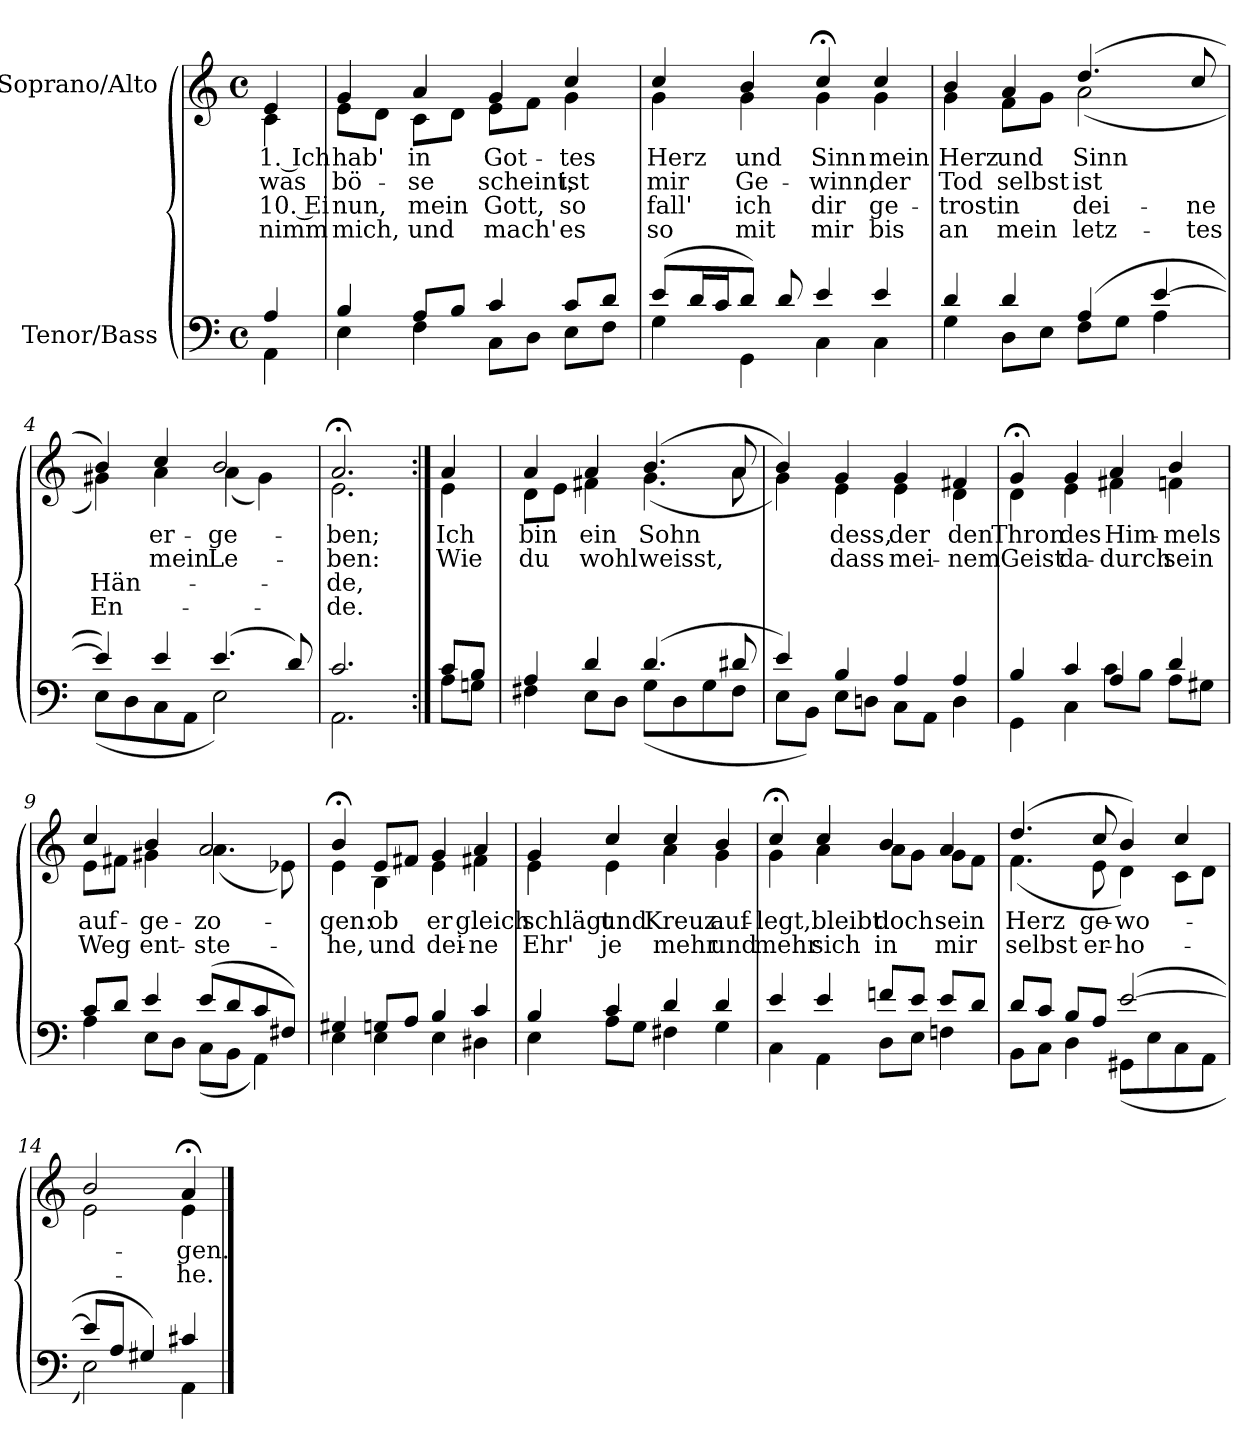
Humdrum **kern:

**kern	**kern	**text	**text	**text	**text
*part2	*part1	*part1	*part1	*part1	*part1
*staff2	*staff1	*staff1	*staff1	*staff1	*staff1
*I"Tenor/Bass	*I"Soprano/Alto	*	*	*	*
*clefF4	*clefG2	*	*	*	*
*k[]	*k[]	*	*	*	*
*M4/4	*M4/4	*	*	*	*
*met(c)	*met(c)	*	*	*	*
=	=	=	=	=	=
*^	*	*	*	*	*
!	!	!	!LO:LY:b	!LO:LY:b	!LO:LY:b	!LO:LY:b
*	*	*^	*	*	*	*
4A/	4AA\	4e/	4c\	1. Ich	was	10. Ei	nimm
=1	=1	=1	=1	=1	=1	=1	=1
!	!	!	!	!LO:LY:b	!LO:LY:b	!LO:LY:b	!LO:LY:b
4B/	4E\	4g/	8e\L	hab'	bö-	nun,	mich,
.	.	.	8d\J	.	.	.	.
!	!	!	!	!LO:LY:b	!LO:LY:b	!LO:LY:b	!LO:LY:b
8A/L	4F\	4a/	8c\L	in	-se	mein	und
8B/J	.	.	8d\J	.	.	.	.
!	!	!	!	!LO:LY:b	!LO:LY:b	!LO:LY:b	!LO:LY:b
4c/	8C\L	4g/	8e\L	Got-	scheint,	Gott,	mach'
.	8D\J	.	8f\J	.	.	.	.
!	!	!	!	!LO:LY:b	!LO:LY:b	!LO:LY:b	!LO:LY:b
8c/L	8E\L	4cc/	4g\	-tes	ist	so	es
8d/J	8F\J	.	.	.	.	.	.
=2	=2	=2	=2	=2	=2	=2	=2
!	!	!	!	!LO:LY:b	!LO:LY:b	!LO:LY:b	!LO:LY:b
(8e/L	4G\	4cc/	4g\	Herz	mir	fall'	so
16d/L	.	.	.	.	.	.	.
16c/J	.	.	.	.	.	.	.
!	!	!	!	!LO:LY:b	!LO:LY:b	!LO:LY:b	!LO:LY:b
8d/J)	4GG\	4b/	4g\	und	Ge-	ich	mit
8d/	.	.	.	.	.	.	.
!	!	!	!	!LO:LY:b	!LO:LY:b	!LO:LY:b	!LO:LY:b
4e/	4C\	4cc;</	4g\	Sinn	-winn,	dir	mir
!	!	!	!	!LO:LY:b	!LO:LY:b	!LO:LY:b	!LO:LY:b
4e/	4C\	4cc/	4g\	mein	der	ge-	bis
=3	=3	=3	=3	=3	=3	=3	=3
!	!	!	!	!LO:LY:b	!LO:LY:b	!LO:LY:b	!LO:LY:b
4d/	4G\	4b/	4g\	Herz	Tod	-trost	an
!	!	!	!	!LO:LY:b	!LO:LY:b	!LO:LY:b	!LO:LY:b
4d/	8D\L	4a/	8f\L	und	selbst	in	mein
.	8E\J	.	8g\J	.	.	.	.
!	!	!	!	!LO:LY:b	!LO:LY:b	!LO:LY:b	!LO:LY:b
(4A/	8F\L	(4.dd/	(2a\	Sinn	ist	dei-	letz-
.	8G\J	.	.	.	.	.	.
[4e/	4A\	.	.	.	.	.	.
!	!	!	!	!	!	!LO:LY:b	!LO:LY:b
.	.	8cc/	.	.	.	-ne	-tes
=4	=4	=4	=4	=4	=4	=4	=4
!	!	!	!	!	!	!LO:LY:b	!LO:LY:b
4e/])	(8E\L	4b/)	4g#X\)	.	.	Hän-	En-
.	8D\	.	.	.	.	.	.
!	!	!	!	!LO:LY:b	!LO:LY:b	!	!
4e/	8C\	4cc/	4a\	er-	mein	.	.
.	8AA\J	.	.	.	.	.	.
!	!	!	!	!LO:LY:b	!LO:LY:b	!	!
(4.e/	2E\)	2b/	(4a\	-ge-	Le-	.	.
.	.	.	4g#\)	.	.	.	.
8d/)	.	.	.	.	.	.	.
=5	=5	=5	=5	=5	=5	=5	=5
!	!	!	!	!LO:LY:b	!LO:LY:b	!LO:LY:b	!LO:LY:b
2.c/	2.AA\	2.a;</	2.e\	-ben;	-ben:	-de,	-de.
!!LO:LB:g=z	!!
=5X1:|!	=5X1:|!	=5X1:|!	=5X1:|!	=5X1:|!	=5X1:|!	=5X1:|!	=5X1:|!
!	!	!	!	!LO:LY:b	!LO:LY:b	!	!
8c/L	8A\L	4a/	4e\	Ich	Wie	.	.
8B/J	8Gn\J	.	.	.	.	.	.
=6	=6	=6	=6	=6	=6	=6	=6
!	!	!	!	!LO:LY:b	!LO:LY:b	!	!
4A/	4F#X\	4a/	8d\L	bin	du	.	.
.	.	.	8e\J	.	.	.	.
!	!	!	!	!LO:LY:b	!LO:LY:b	!	!
4d/	8E\L	4a/	4f#X\	ein	wohl	.	.
.	8D\J	.	.	.	.	.	.
!	!	!	!	!LO:LY:b	!LO:LY:b	!	!
(4.d/	(8G\L	(4.b/	(4.g\	Sohn	weisst,	.	.
.	8D\	.	.	.	.	.	.
.	8G\	.	.	.	.	.	.
8d#X/	8F#\J	8a/	8a\	.	.	.	.
=7	=7	=7	=7	=7	=7	=7	=7
4e/)	8E\L	4b/)	4g\)	.	.	.	.
.	8BB\J)	.	.	.	.	.	.
!	!	!	!	!LO:LY:b	!LO:LY:b	!	!
4B/	8E\L	4g/	4e\	dess,	dass	.	.
.	8Dn\J	.	.	.	.	.	.
!	!	!	!	!LO:LY:b	!LO:LY:b	!	!
4A/	8C\L	4g/	4e\	der	mei-	.	.
.	8AA\J	.	.	.	.	.	.
!	!	!	!	!LO:LY:b	!LO:LY:b	!	!
4A/	4D\	4f#X/	4d\	den	-nem	.	.
=8	=8	=8	=8	=8	=8	=8	=8
!	!	!	!	!LO:LY:b	!LO:LY:b	!	!
4B/	4GG\	4g;</	4d\	Thron	Geist	.	.
!	!	!	!	!LO:LY:b	!LO:LY:b	!	!
4c/	4C\	4g/	4e\	des	da-	.	.
!	!	!	!	!LO:LY:b	!LO:LY:b	!	!
4A/	8c\L	4a/	4f#X\	Him-	-durch	.	.
.	8B\J	.	.	.	.	.	.
!	!	!	!	!LO:LY:b	!LO:LY:b	!	!
4d/	8A\L	4b/	4fn\	-mels	sein	.	.
.	8G#X\J	.	.	.	.	.	.
!!LO:LB:g=z	!!
=9	=9	=9	=9	=9	=9	=9	=9
!	!	!	!	!LO:LY:b	!LO:LY:b	!	!
8c/L	4A\	4cc/	8e\L	auf-	Weg	.	.
8d/J	.	.	8f#X\J	.	.	.	.
!	!	!	!	!LO:LY:b	!LO:LY:b	!	!
4e/	8E\L	4b/	4g#X\	-ge-	ent-	.	.
.	8D\J	.	.	.	.	.	.
!	!	!	!	!LO:LY:b	!LO:LY:b	!	!
(8e/L	(8C\L	2a/	(4.a\	-zo-	-ste-	.	.
8d/	8BB\J	.	.	.	.	.	.
8c/	4AA\)	.	.	.	.	.	.
8F#X/J)	.	.	8e-X\)	.	.	.	.
=10	=10	=10	=10	=10	=10	=10	=10
!	!	!	!	!LO:LY:b	!LO:LY:b	!	!
4G#X/	4E\	4b;</	4e\	-gen:	-he,	.	.
!	!	!	!	!LO:LY:b	!LO:LY:b	!	!
8Gn/L	4E\	8e/L	4B\	ob	und	.	.
8A/J	.	8f#X/J	.	.	.	.	.
!	!	!	!	!LO:LY:b	!LO:LY:b	!	!
4B/	4E\	4g/	4e\	er	dei-	.	.
!	!	!	!	!LO:LY:b	!LO:LY:b	!	!
4c/	4D#X\	4a/	4f#X\	gleich	-ne	.	.
=11	=11	=11	=11	=11	=11	=11	=11
!	!	!	!	!LO:LY:b	!LO:LY:b	!	!
4B/	4E\	4g/	4e\	schlägt	Ehr'	.	.
!	!	!	!	!LO:LY:b	!LO:LY:b	!	!
4c/	8A\L	4cc/	4e\	und	je	.	.
.	8G\J	.	.	.	.	.	.
!	!	!	!	!LO:LY:b	!LO:LY:b	!	!
4d/	4F#X\	4cc/	4a\	Kreuz	mehr	.	.
!	!	!	!	!LO:LY:b	!LO:LY:b	!	!
4d/	4G\	4b/	4g\	auf-	und	.	.
!!LO:LB:g=z	!!
=12	=12	=12	=12	=12	=12	=12	=12
!	!	!	!	!LO:LY:b	!LO:LY:b	!	!
4e/	4C\	4cc;</	4g\	-legt,	mehr	.	.
!	!	!	!	!LO:LY:b	!LO:LY:b	!	!
4e/	4AA\	4cc/	4a\	bleibt	sich	.	.
!	!	!	!	!LO:LY:b	!LO:LY:b	!	!
8fn/L	8D\L	4b/	8a\L	doch	in	.	.
8e/J	8E\J	.	8g\J	.	.	.	.
!	!	!	!	!LO:LY:b	!LO:LY:b	!	!
8e/L	4Fn\	4a/	8g\L	sein	mir	.	.
8d/J	.	.	8f\J	.	.	.	.
=13	=13	=13	=13	=13	=13	=13	=13
!	!	!	!	!LO:LY:b	!LO:LY:b	!	!
8d/L	8BB\L	(4.dd/	(4.f\	Herz	selbst	.	.
8c/J	8C\J	.	.	.	.	.	.
8B/L	4D\	.	.	.	.	.	.
!	!	!	!	!LO:LY:b	!LO:LY:b	!	!
8A/J	.	8cc/	8e\	ge-	er-	.	.
!	!	!	!	!LO:LY:b	!LO:LY:b	!	!
([2e/	(8GG#X\L	4b/)	4d\)	-wo-	-ho-	.	.
.	8E\	.	.	.	.	.	.
.	8C\	4cc/	8c\L	.	.	.	.
.	8AA\J	.	8d\J	.	.	.	.
=14	=14	=14	=14	=14	=14	=14	=14
8e/L]	2E\)	2b/	2e\	.	.	.	.
8A/J	.	.	.	.	.	.	.
4G#X/)	.	.	.	.	.	.	.
!	!	!	!	!LO:LY:b	!LO:LY:b	!	!
4c#X/	4AA\	4a;</	4e\	-gen.	-he.	.	.
*v	*v	*	*	*	*	*	*
*	*v	*v	*	*	*	*
==	==	==	==	==	==
*-	*-	*-	*-	*-	*-
